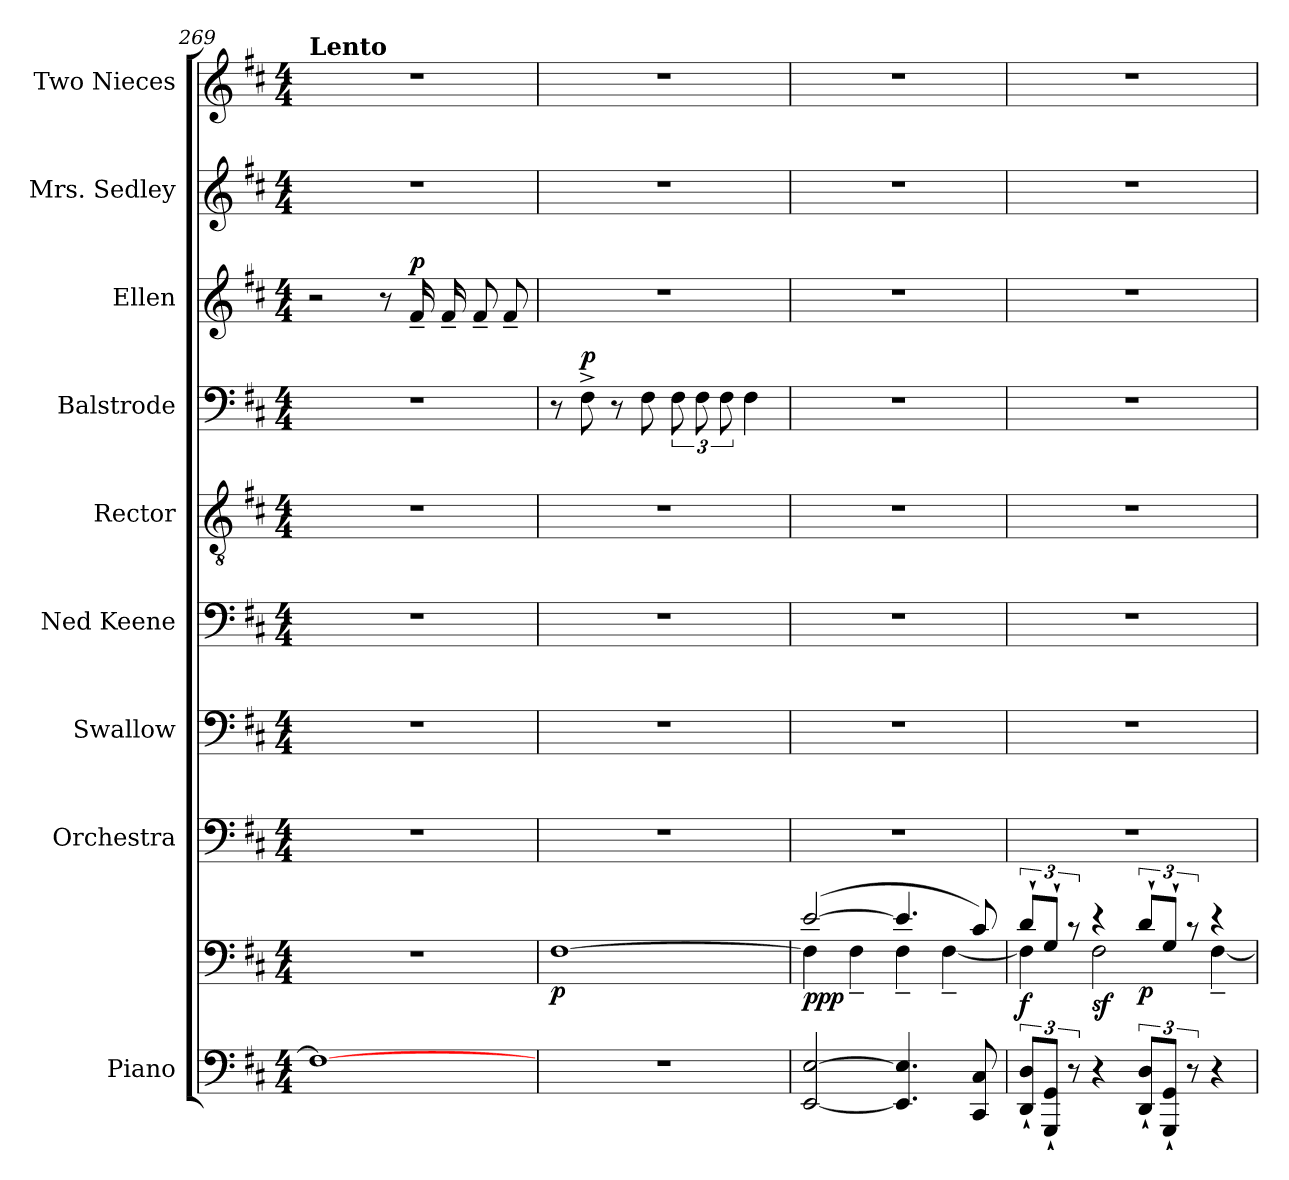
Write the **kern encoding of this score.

**kern	**kern	**dynam	**kern	**kern	**kern	**kern	**kern	**dynam	**kern	**dynam	**kern	**kern
*part9	*part9	*part9	*part8	*part7	*part6	*part5	*part4	*part4	*part3	*part3	*part2	*part1
*staff10	*staff9	*staff9/10	*staff8	*staff7	*staff6	*staff5	*staff4	*staff4	*staff3	*staff3	*staff2	*staff1
*I"Piano	*	*	*I"Orchestra	*I"Swallow	*I"Ned Keene	*I"Rector	*I"Balstrode	*	*I"Ellen	*	*I"Mrs. Sedley	*I"Two Nieces
*I'Pno.	*	*	*I'Orch.	*I'S.	*I'K.	*I'R.	*I'B.	*	*I'E.	*	*I'Mrs. S.	*I'2 N.
*clefF4	*clefF4	*	*clefF4	*clefF4	*clefF4	*clefGv2	*clefF4	*	*clefG2	*	*clefG2	*clefG2
*k[f#c#]	*k[f#c#]	*	*k[f#c#]	*k[f#c#]	*k[f#c#]	*k[f#c#]	*k[f#c#]	*	*k[f#c#]	*	*k[f#c#]	*k[f#c#]
*M4/4	*M4/4	*	*M4/4	*M4/4	*M4/4	*M4/4	*M4/4	*	*M4/4	*	*M4/4	*M4/4
*MM48	*MM48	*	*MM48	*MM48	*MM48	*MM48	*MM48	*	*MM48	*	*MM48	*MM48
=269	=269	=269	=269	=269	=269	=269	=269	=269	=269	=269	=269	=269
!	!	!	!	!	!	!	!	!	!	!	!	!LO:TX:a:B:t=Lento
1F#_	1r	.	1r	1r	1r	1r	1r	.	2r	.	1r	1r
.	.	.	.	.	.	.	.	.	8r	.	.	.
!	!	!	!	!	!	!	!	!	!	!LO:DY:a	!	!
.	.	.	.	.	.	.	.	.	16f#~/	p	.	.
.	.	.	.	.	.	.	.	.	16f#~/	.	.	.
.	.	.	.	.	.	.	.	.	8f#~/	.	.	.
.	.	.	.	.	.	.	.	.	8f#~/	.	.	.
!!LO:PB:g=z
=270	=270	=270	=270	=270	=270	=270	=270	=270	=270	=270	=270	=270
!	!	!LO:DY:b	!	!	!	!	!	!	!	!	!	!
1r	[1F#	p	1r	1r	1r	1r	8r	.	1r	.	1r	1r
!	!	!	!	!	!	!	!	!LO:DY:a	!	!	!	!
.	.	.	.	.	.	.	8F#^\	p	.	.	.	.
.	.	.	.	.	.	.	8r	.	.	.	.	.
.	.	.	.	.	.	.	8F#\	.	.	.	.	.
.	.	.	.	.	.	.	12F#\	.	.	.	.	.
.	.	.	.	.	.	.	12F#\	.	.	.	.	.
.	.	.	.	.	.	.	12F#\	.	.	.	.	.
.	.	.	.	.	.	.	4F#\	.	.	.	.	.
=271	=271	=271	=271	=271	=271	=271	=271	=271	=271	=271	=271	=271
*	*^	*	*	*	*	*	*	*	*	*	*	*
!	!	!	!LO:DY:b	!	!	!	!	!	!	!	!	!	!
[2EE/ [2E/	(>[2e/	4F#\]	ppp	1r	1r	1r	1r	1r	.	1r	.	1r	1r
.	.	4F#~\	.	.	.	.	.	.	.	.	.	.	.
4.EE/] 4.E/]	4.e/]	4F#~\	.	.	.	.	.	.	.	.	.	.	.
.	.	[4F#~\	.	.	.	.	.	.	.	.	.	.	.
8CC#/ 8C#/	8c#/)	.	.	.	.	.	.	.	.	.	.	.	.
=272	=272	=272	=272	=272	=272	=272	=272	=272	=272	=272	=272	=272	=272
!	!	!	!LO:DY:b	!	!	!	!	!	!	!	!	!	!
12DD/` 12D/`L	12d`/L	4F#\]	f	1r	1r	1r	1r	1r	.	1r	.	1r	1r
12GGG/` 12GG/`J	12G`/J	.	.	.	.	.	.	.	.	.	.	.	.
12r	12r	.	.	.	.	.	.	.	.	.	.	.	.
!	!	!	!LO:DY:b	!	!	!	!	!	!	!	!	!	!
4r	4r	2F#\	sf	.	.	.	.	.	.	.	.	.	.
!	!	!	!LO:DY:b	!	!	!	!	!	!	!	!	!	!
12DD/` 12D/`L	12d`/L	.	p	.	.	.	.	.	.	.	.	.	.
12GGG/` 12GG/`J	12G`/J	.	.	.	.	.	.	.	.	.	.	.	.
12r	12r	.	.	.	.	.	.	.	.	.	.	.	.
4r	4r	[4F#~\	.	.	.	.	.	.	.	.	.	.	.
*	*v	*v	*	*	*	*	*	*	*	*	*	*	*
=	=	=	=	=	=	=	=	=	=	=	=	=
*-	*-	*-	*-	*-	*-	*-	*-	*-	*-	*-	*-	*-
